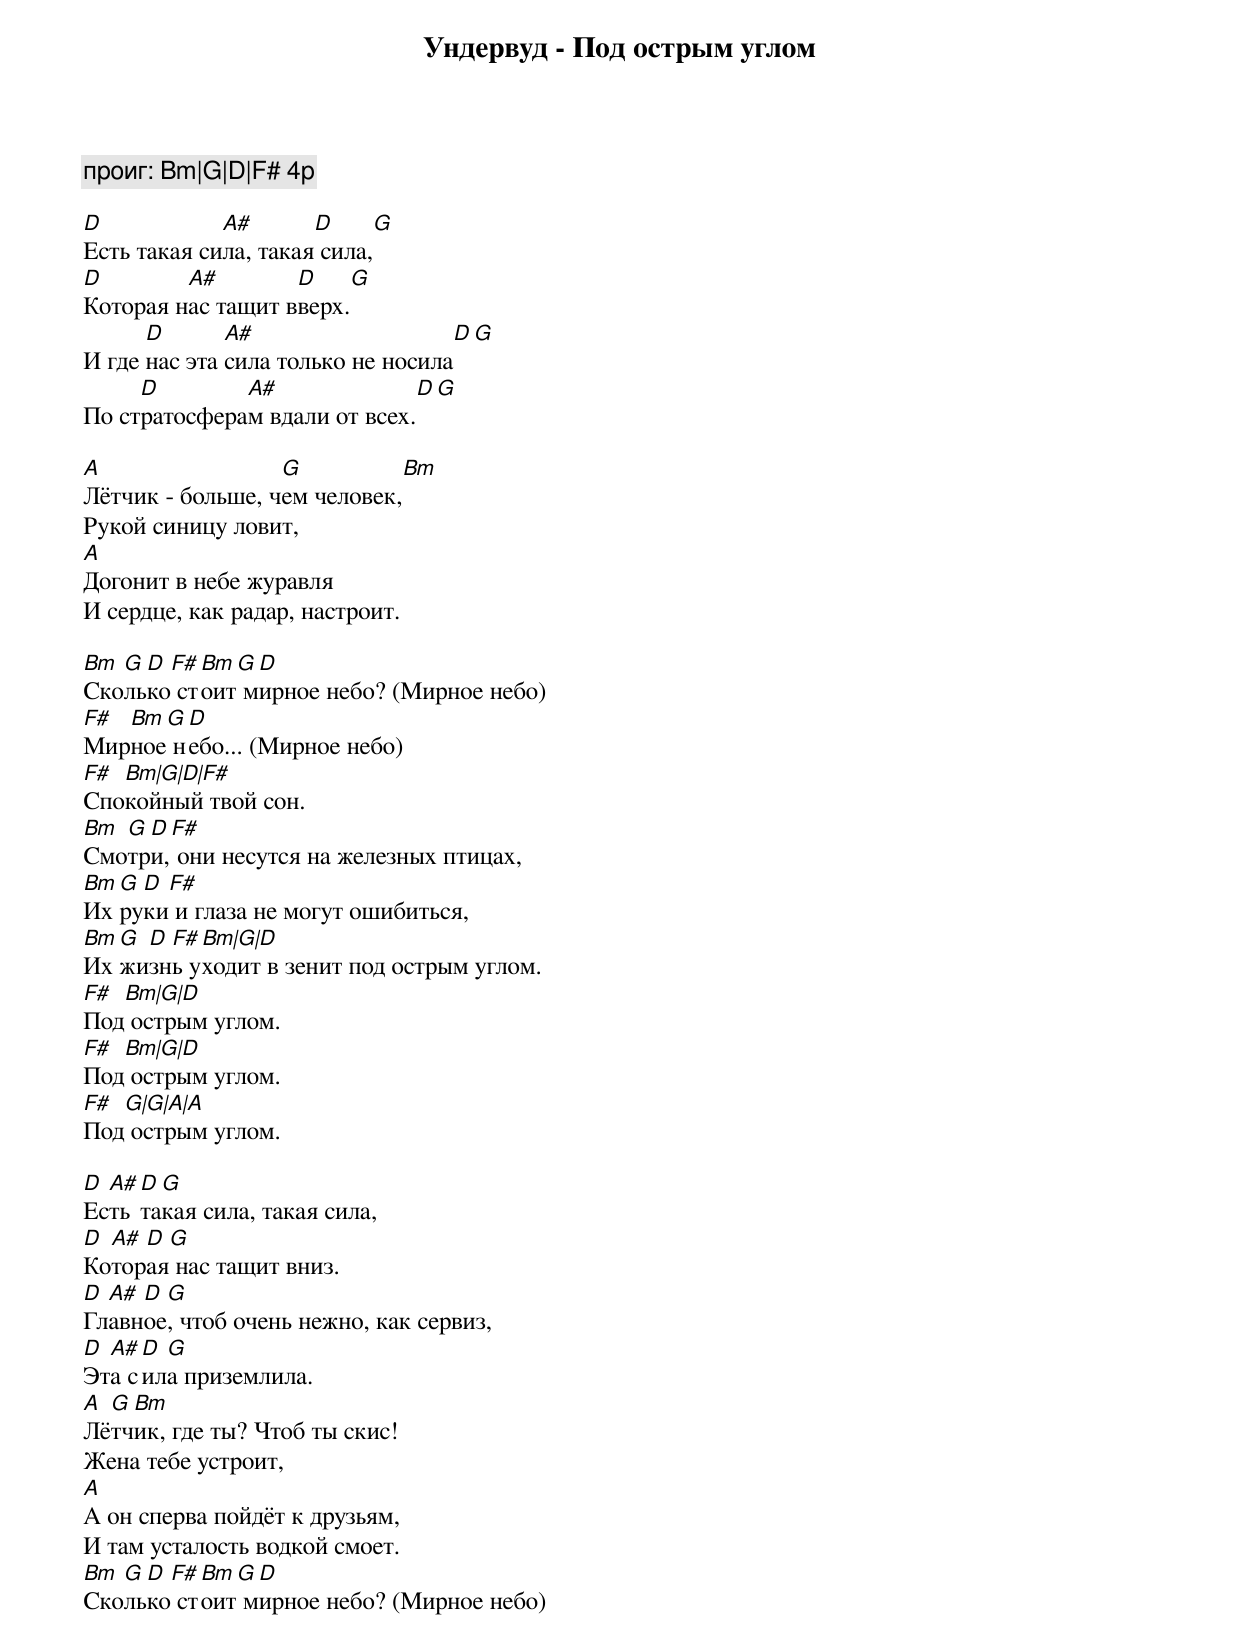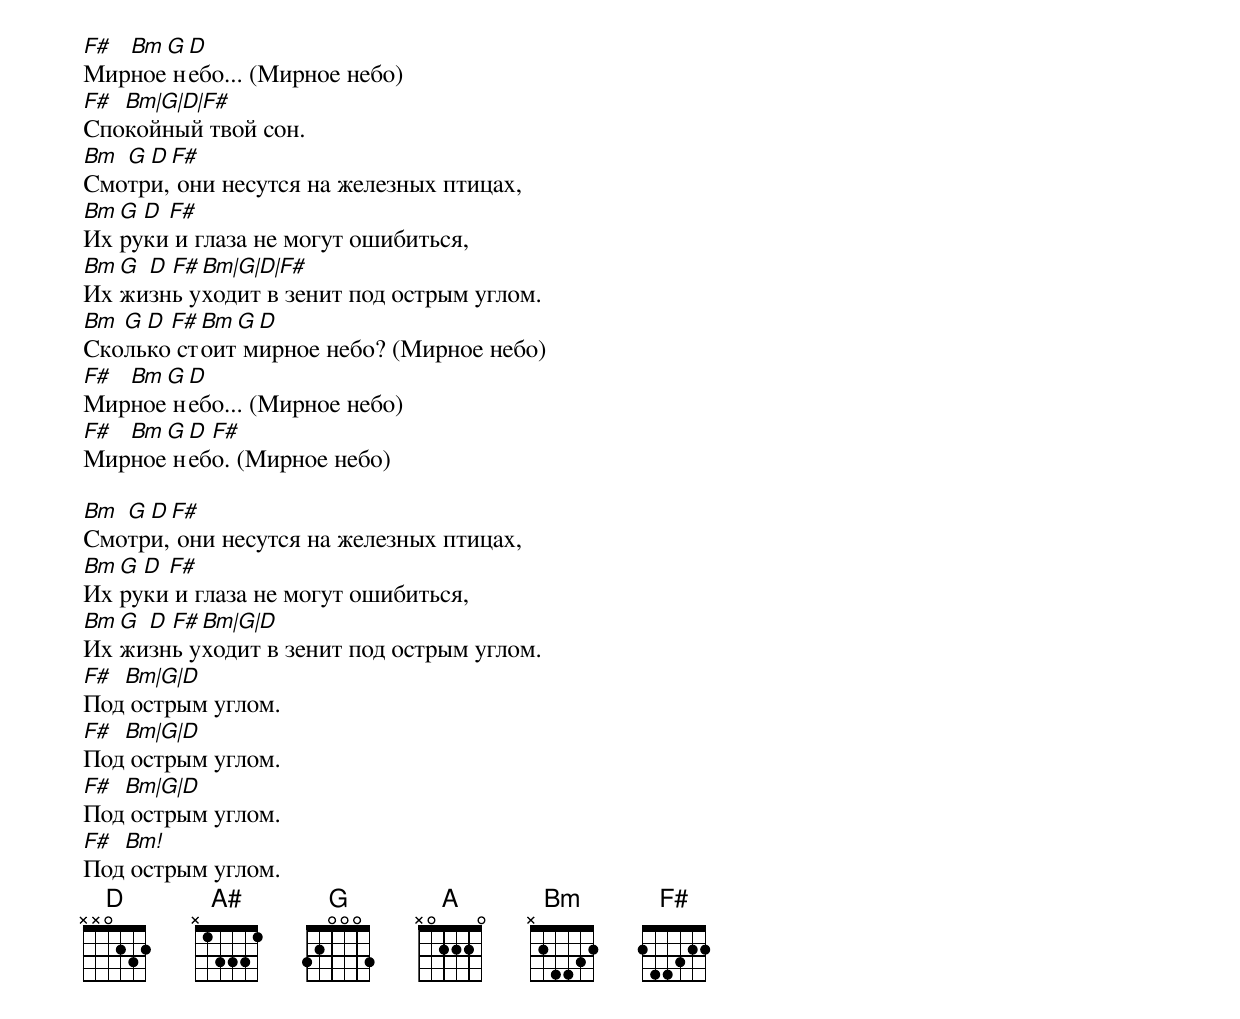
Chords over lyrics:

Ундервуд - Под острым углом

проиг: Bm|G|D|F# 4p

D            A#       D        G
Есть такая сила, такая сила,
D        A#        D        G
Которая нас тащит вверх.
      D       A#                    D           G
И где нас эта сила только не носила
     D        A#                      D       G
По стратосферам вдали от всех.

A                 G                Bm
Лётчик - больше, чем человек,
Рукой синицу ловит,
A
Догонит в небе журавля
И сердце, как радар, настроит.

Bm G D F# Bm G D
Сколько стоит мирное небо? (Мирное небо)
F# Bm G D
Мирное небо... (Мирное небо)
F# Bm|G|D|F#
Спокойный твой сон.
Bm G D F#
Смотри, они несутся на железных птицах,
Bm G D F#
Их руки и глаза не могут ошибиться,
Bm G D F# Bm|G|D
Их жизнь уходит в зенит под острым углом.
F# Bm|G|D
Под острым углом.
F# Bm|G|D
Под острым углом.
F# G|G|A|A
Под острым углом.

D A# D G
Есть такая сила, такая сила,
D A# D G
Которая нас тащит вниз.
D A# D G
Главное, чтоб очень нежно, как сервиз,
D A# D G
Эта сила приземлила.
A G Bm
Лётчик, где ты? Чтоб ты скис!
Жена тебе устроит,
A
А он сперва пойдёт к друзьям,
И там усталость водкой смоет.
Bm G D F# Bm G D
Сколько стоит мирное небо? (Мирное небо)
F# Bm G D
Мирное небо... (Мирное небо)
F# Bm|G|D|F#
Спокойный твой сон.
Bm G D F#
Смотри, они несутся на железных птицах,
Bm G D F#
Их руки и глаза не могут ошибиться,
Bm G D F# Bm|G|D|F#
Их жизнь уходит в зенит под острым углом.
Bm G D F# Bm G D
Сколько стоит мирное небо? (Мирное небо)
F# Bm G D
Мирное небо... (Мирное небо)
F# Bm G D F#
Мирное небо. (Мирное небо)

Bm G D F#
Смотри, они несутся на железных птицах,
Bm G D F#
Их руки и глаза не могут ошибиться,
Bm G D F# Bm|G|D
Их жизнь уходит в зенит под острым углом.
F# Bm|G|D
Под острым углом.
F# Bm|G|D
Под острым углом.
F# Bm|G|D
Под острым углом.
F# Bm!
Под острым углом.
